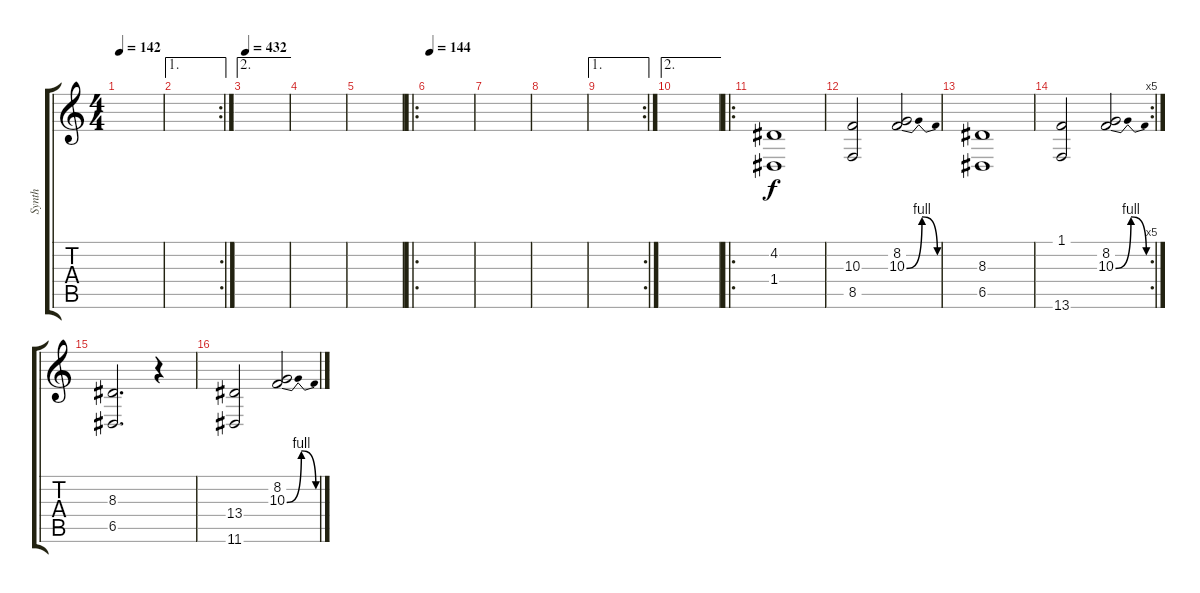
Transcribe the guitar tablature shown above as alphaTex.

\track ("Synth" "Synth") {instrument lead2sawtooth}
\staff {score tabs}
\tuning (E4 B3 G3 D3 A2 E2) {hide}
\ts (4 4)
\tempo 142
\clef g2
\ks c
|
\ae 1
\rc 1
|
\ae 2
\tempo 432
|
|
|
\ro
\tempo 144
|
|
|
\ae 1
\rc 2
|
\ae 2
|
\ro
(4.2 1.4).1{instrument lead2sawtooth} |
(10.3 8.5).2 (8.2 10.3{be (bendrelease 0 0 30 4 30 4 60 0)}).2 |
(8.3 6.5).1 |
\rc 5
(1.1 13.6).2 (8.2 10.3{be (bendrelease 0 0 30 4 30 4 60 0)}).2 |
(8.3 6.5).2{d} r.4 |
(13.4 11.6).2 (8.2 10.3{be (bendrelease 0 0 30 4 30 4 60 0)}).2
